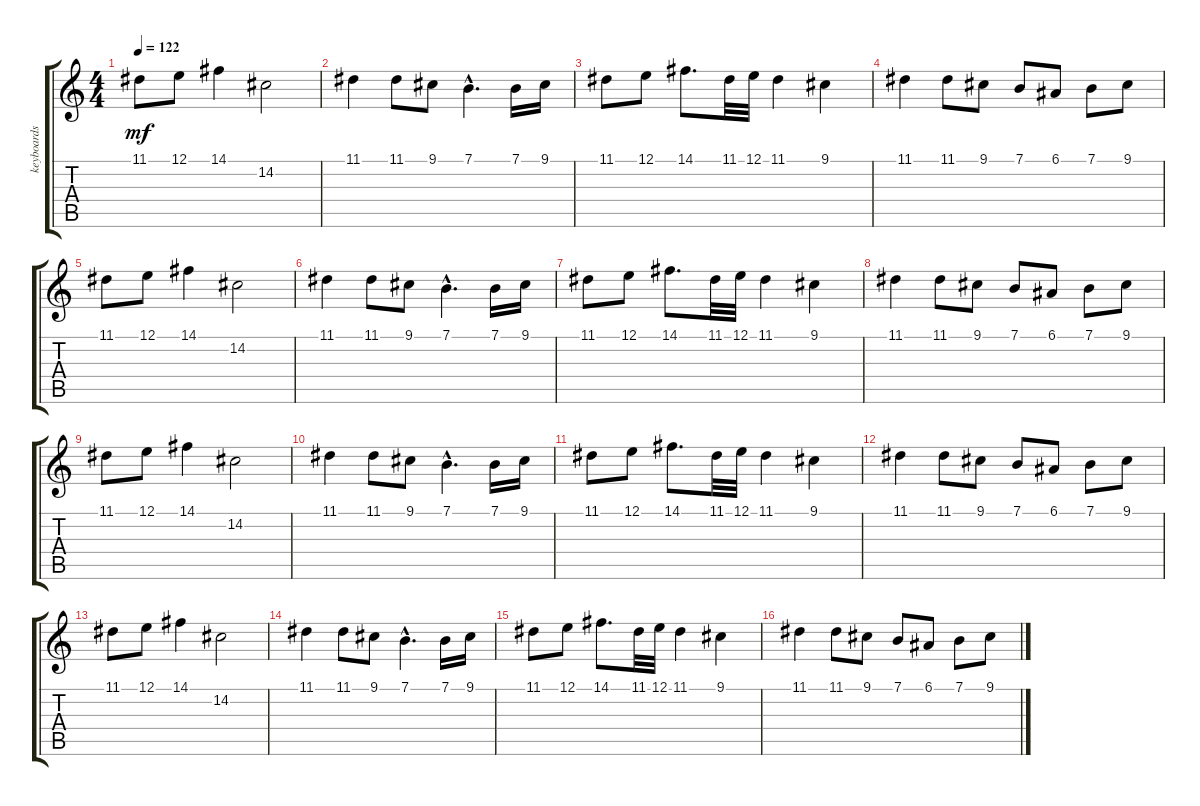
\track ("keyboards 2" "keyboards ") {instrument trumpet}
\staff {score tabs}
\tuning (E4 B3 G3 D3 A2 E2) {hide}
\ts (4 4)
\tempo 122
\clef g2
\ks c
11.1.8{dy mf} 12.1.8 14.1.4 14.2.2 |
11.1.4 11.1.8 9.1.8 7.1{hac}.4{d} 7.1.16 9.1.16 |
11.1.8 12.1.8 14.1.8{d} 11.1.32 12.1.32 11.1.4 9.1.4 |
11.1.4 11.1.8 9.1.8 7.1.8 6.1.8 7.1.8 9.1.8 |
11.1.8 12.1.8 14.1.4 14.2.2 |
11.1.4 11.1.8 9.1.8 7.1{hac}.4{d} 7.1.16 9.1.16 |
11.1.8 12.1.8 14.1.8{d} 11.1.32 12.1.32 11.1.4 9.1.4 |
11.1.4 11.1.8 9.1.8 7.1.8 6.1.8 7.1.8 9.1.8 |
11.1.8 12.1.8 14.1.4 14.2.2 |
11.1.4 11.1.8 9.1.8 7.1{hac}.4{d} 7.1.16 9.1.16 |
11.1.8 12.1.8 14.1.8{d} 11.1.32 12.1.32 11.1.4 9.1.4 |
11.1.4 11.1.8 9.1.8 7.1.8 6.1.8 7.1.8 9.1.8 |
11.1.8 12.1.8 14.1.4 14.2.2 |
11.1.4 11.1.8 9.1.8 7.1{hac}.4{d} 7.1.16 9.1.16 |
11.1.8 12.1.8 14.1.8{d} 11.1.32 12.1.32 11.1.4 9.1.4 |
11.1.4 11.1.8 9.1.8 7.1.8 6.1.8 7.1.8 9.1.8
